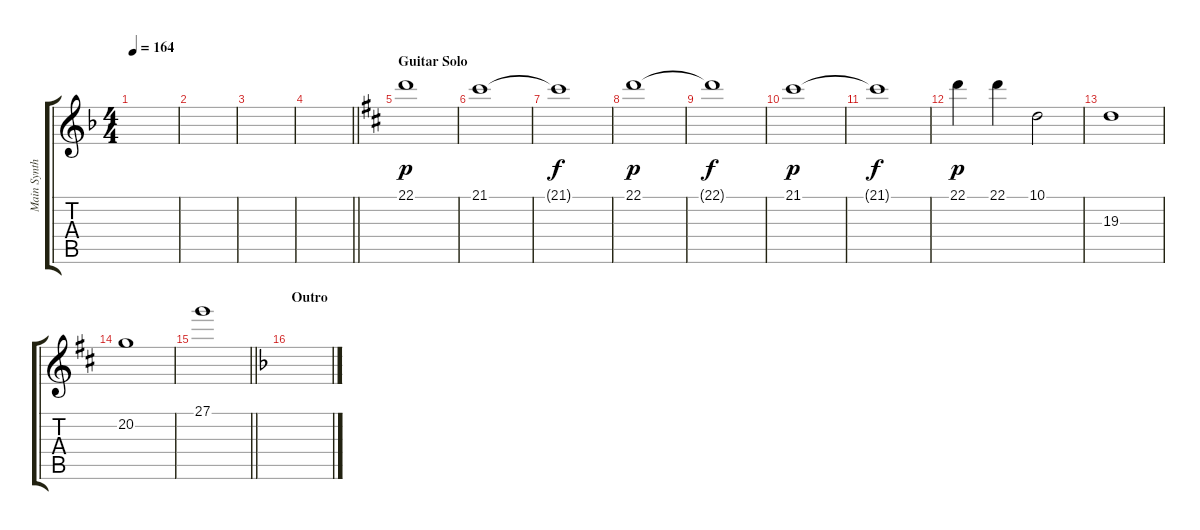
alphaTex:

\track ("Main Synth" "Main Synth") {instrument lead1square}
\staff {score tabs}
\tuning (E4 B3 G3 D3 A2 E2) {hide}
\ts (4 4)
\tempo 164
\clef g2
\ks dminor
|
|
|
\barLineRight lightlight
|
\section ("" "Guitar Solo")
\ks bminor
22.1.1{dy p} |
21.1.1 |
21.1{t}.1{dy f} |
22.1.1{dy p} |
22.1{t}.1{dy f} |
21.1.1{dy p} |
21.1{t}.1{dy f} |
22.1.4{dy p} 22.1.4 10.1.2 |
19.3.1 |
20.2.1 |
\barLineRight lightlight
27.1.1 |
\section ("" "Outro")
\ks dminor
